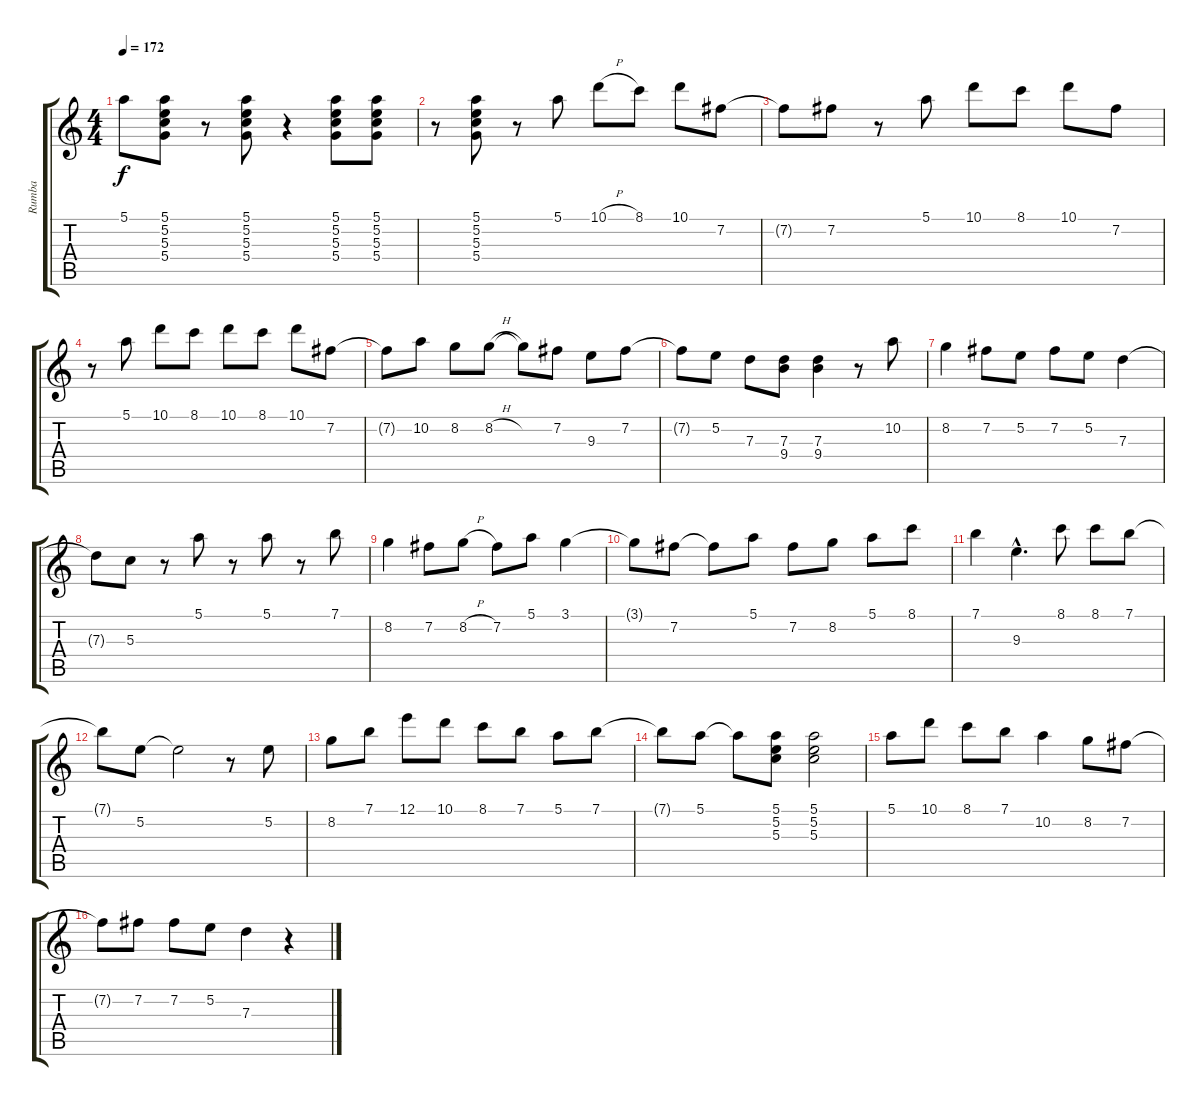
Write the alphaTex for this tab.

\track ("Rumba" "Rumba") {instrument acousticguitarnylon}
\staff {score tabs}
\tuning (E4 B3 G3 D3 A2 E2) {hide}
\ts (4 4)
\tempo 172
\clef g2
\ks c
5.1{t}.8{dy f} (5.1 5.2 5.3 5.4).8 r.8 (5.1 5.2 5.3 5.4).8 r.4 (5.1 5.2 5.3 5.4).8 (5.1 5.2 5.3 5.4).8 |
r.8 (5.1 5.2 5.3 5.4).8 r.8 5.1.8 10.1{h}.8 8.1.8 10.1.8 7.2.8 |
7.2{t}.8 7.2.8 r.8 5.1.8 10.1.8 8.1.8 10.1.8 7.2.8 |
r.8 5.1.8 10.1.8 8.1.8 10.1.8 8.1.8 10.1.8 7.2.8 |
7.2{t}.8 10.2.8 8.2.8 8.2{h}.8 8.2{t}.8 7.2.8 9.3.8 7.2.8 |
7.2{t}.8 5.2.8 7.3.8 (7.3 9.4).8 (7.3 9.4).4 r.8 10.2.8 |
8.2.4 7.2.8 5.2.8 7.2.8 5.2.8 7.3.4 |
7.3{t}.8 5.3.8 r.8 5.1.8 r.8 5.1.8 r.8 7.1.8 |
8.2.4 7.2.8 8.2{h}.8 7.2.8 5.1.8 3.1.4 |
3.1{t}.8 7.2.8 7.2{t}.8 5.1.8 7.2.8 8.2.8 5.1.8 8.1.8 |
7.1.4 9.3{hac}.4{d} 8.1.8 8.1.8 7.1.8 |
7.1{t}.8 5.2.8 5.2{t}.2 r.8 5.2.8 |
8.2.8 7.1.8 12.1.8 10.1.8 8.1.8 7.1.8 5.1.8 7.1.8 |
7.1{t}.8 5.1.8 5.1{t}.8 (5.1 5.2 5.3).8 (5.1 5.2 5.3).2 |
5.1.8 10.1.8 8.1.8 7.1.8 10.2.4 8.2.8 7.2.8 |
7.2{t}.8 7.2.8 7.2.8 5.2.8 7.3.4 r.4
